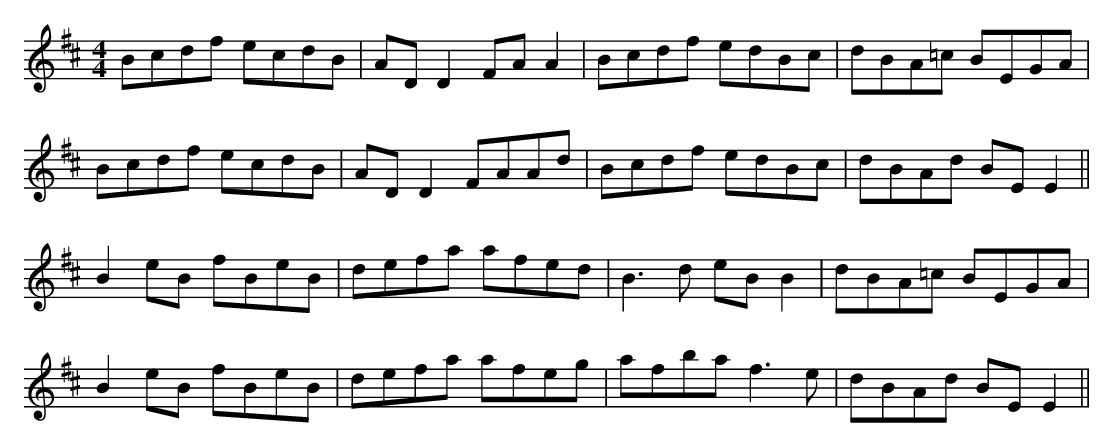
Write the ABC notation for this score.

X:1
M:4/4
K:Edor
Bcdf ecdB|AD D2 FA A2|Bcdf edBc|dBA=c BEGA|
Bcdf ecdB|AD D2 FAAd|Bcdf edBc|dBAd BE E2||
B2 eB fBeB|defa afed|B3d eB B2|dBA=c BEGA|
B2 eB fBeB|defa afeg|afba f3e|dBAd BE E2||
